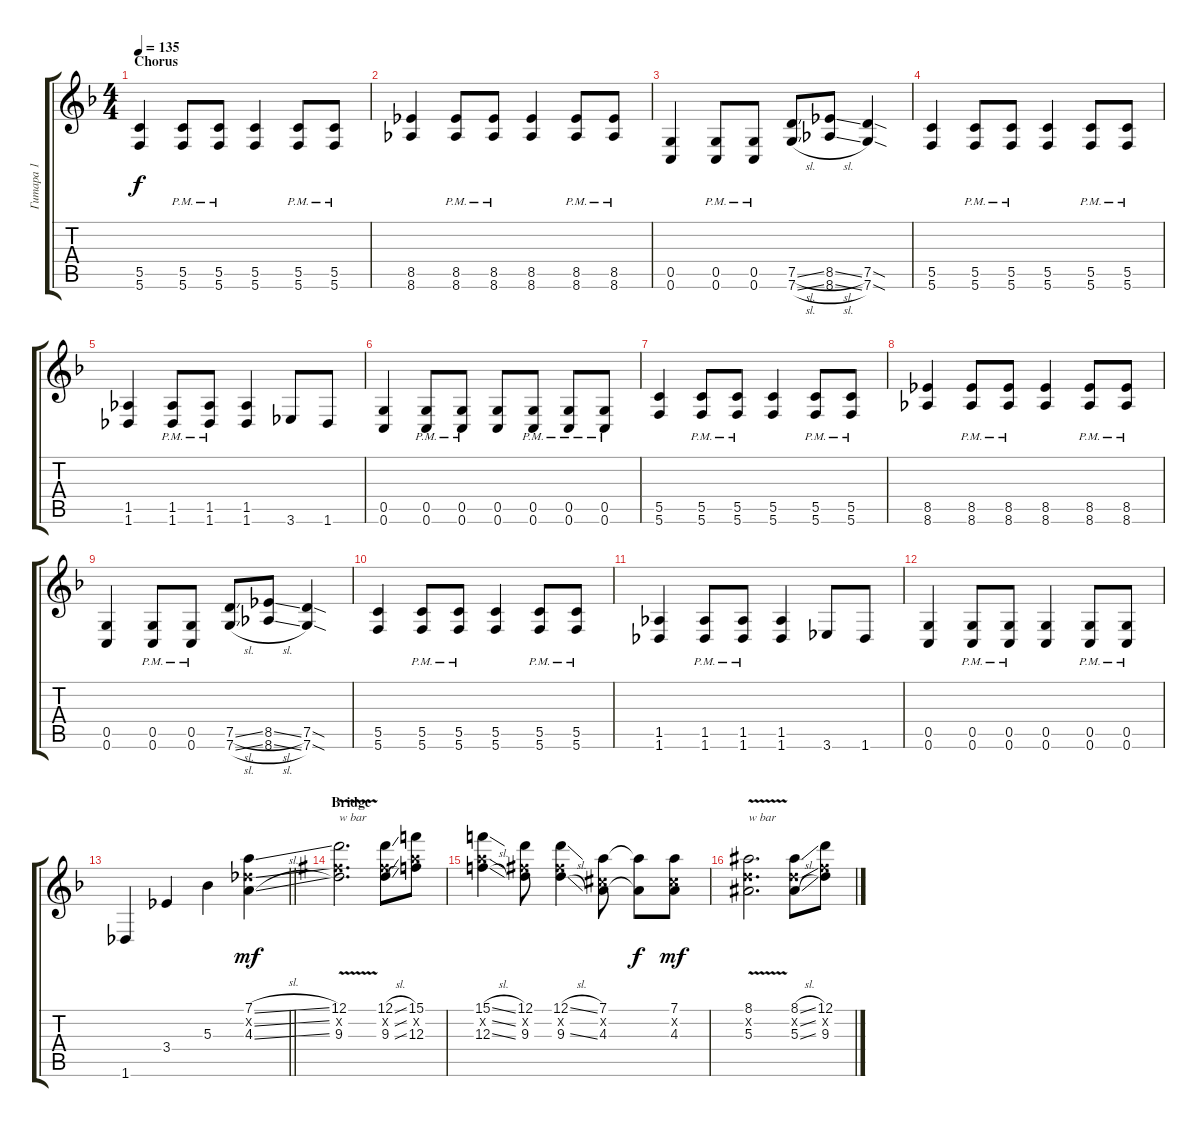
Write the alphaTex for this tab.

\track ("Гитара 1" "Гитара 1") {instrument distortionguitar}
\staff {score tabs}
\tuning (D4 A3 F3 C3 G2 C2) {hide}
\ts (4 4)
\section ("" "Chorus")
\tempo 135
\clef g2
\ks dminor
(5.5 5.6).4{dy f} (5.5{pm} 5.6{pm}).8 (5.5{pm} 5.6{pm}).8 (5.5 5.6).4 (5.5{pm} 5.6{pm}).8 (5.5{pm} 5.6{pm}).8 |
(8.5 8.6).4 (8.5{pm} 8.6{pm}).8 (8.5{pm} 8.6{pm}).8 (8.5 8.6).4 (8.5{pm} 8.6{pm}).8 (8.5{pm} 8.6{pm}).8 |
(0.5 0.6).4 (0.5{pm} 0.6{pm}).8 (0.5{pm} 0.6{pm}).8 (7.5{sl} 7.6{sl}).8 (8.5{sl} 8.6{sl}).8 (7.5{sod} 7.6{sod}).4 |
(5.5 5.6).4 (5.5{pm} 5.6{pm}).8 (5.5{pm} 5.6{pm}).8 (5.5 5.6).4 (5.5{pm} 5.6{pm}).8 (5.5{pm} 5.6{pm}).8 |
(1.5 1.6).4 (1.5{pm} 1.6{pm}).8 (1.5{pm} 1.6{pm}).8 (1.5 1.6).4 3.6.8 1.6.8 |
(0.5 0.6).4 (0.5{pm} 0.6{pm}).8 (0.5{pm} 0.6{pm}).8 (0.5 0.6).8 (0.5{pm} 0.6{pm}).8 (0.5{pm} 0.6{pm}).8 (0.5{pm} 0.6{pm}).8 |
(5.5 5.6).4 (5.5{pm} 5.6{pm}).8 (5.5{pm} 5.6{pm}).8 (5.5 5.6).4 (5.5{pm} 5.6{pm}).8 (5.5{pm} 5.6{pm}).8 |
(8.5 8.6).4 (8.5{pm} 8.6{pm}).8 (8.5{pm} 8.6{pm}).8 (8.5 8.6).4 (8.5{pm} 8.6{pm}).8 (8.5{pm} 8.6{pm}).8 |
(0.5 0.6).4 (0.5{pm} 0.6{pm}).8 (0.5{pm} 0.6{pm}).8 (7.5{sl} 7.6{sl}).8 (8.5{sl} 8.6{sl}).8 (7.5{sod} 7.6{sod}).4 |
(5.5 5.6).4 (5.5{pm} 5.6{pm}).8 (5.5{pm} 5.6{pm}).8 (5.5 5.6).4 (5.5{pm} 5.6{pm}).8 (5.5{pm} 5.6{pm}).8 |
(1.5 1.6).4 (1.5{pm} 1.6{pm}).8 (1.5{pm} 1.6{pm}).8 (1.5 1.6).4 3.6.8 1.6.8 |
(0.5 0.6).4 (0.5{pm} 0.6{pm}).8 (0.5{pm} 0.6{pm}).8 (0.5 0.6).4 (0.5{pm} 0.6{pm}).8 (0.5{pm} 0.6{pm}).8 |
\barLineRight lightlight
1.6.4 3.4.4 5.3.4 (7.1{sl} 4.2{sl x} 4.3{sl}).4{dy mf volume 10} |
\section ("" "Bridge")
\ks eminor
(12.1{v} 9.2{x} 9.3).2{d txt "w bar"} (12.1{sl} 9.2{sl x} 9.3{sl}).8 (15.1 12.2{x} 12.3).8 |
(15.1{sl} 12.2{sl x} 12.3{sl}).4 (12.1 9.2{x} 9.3).8 (12.1{sl} 9.2{x} 9.3{sl}).4 (7.1 4.2{x} 4.3).8 (7.1{t} 4.3{t}).8{dy f} (7.1 4.2{x} 4.3).8{dy mf} |
(8.1{v} 5.2{x} 5.3).2{d txt "w bar"} (8.1{sl} 5.2{sl x} 5.3{sl}).8 (12.1 9.2{x} 9.3).8
